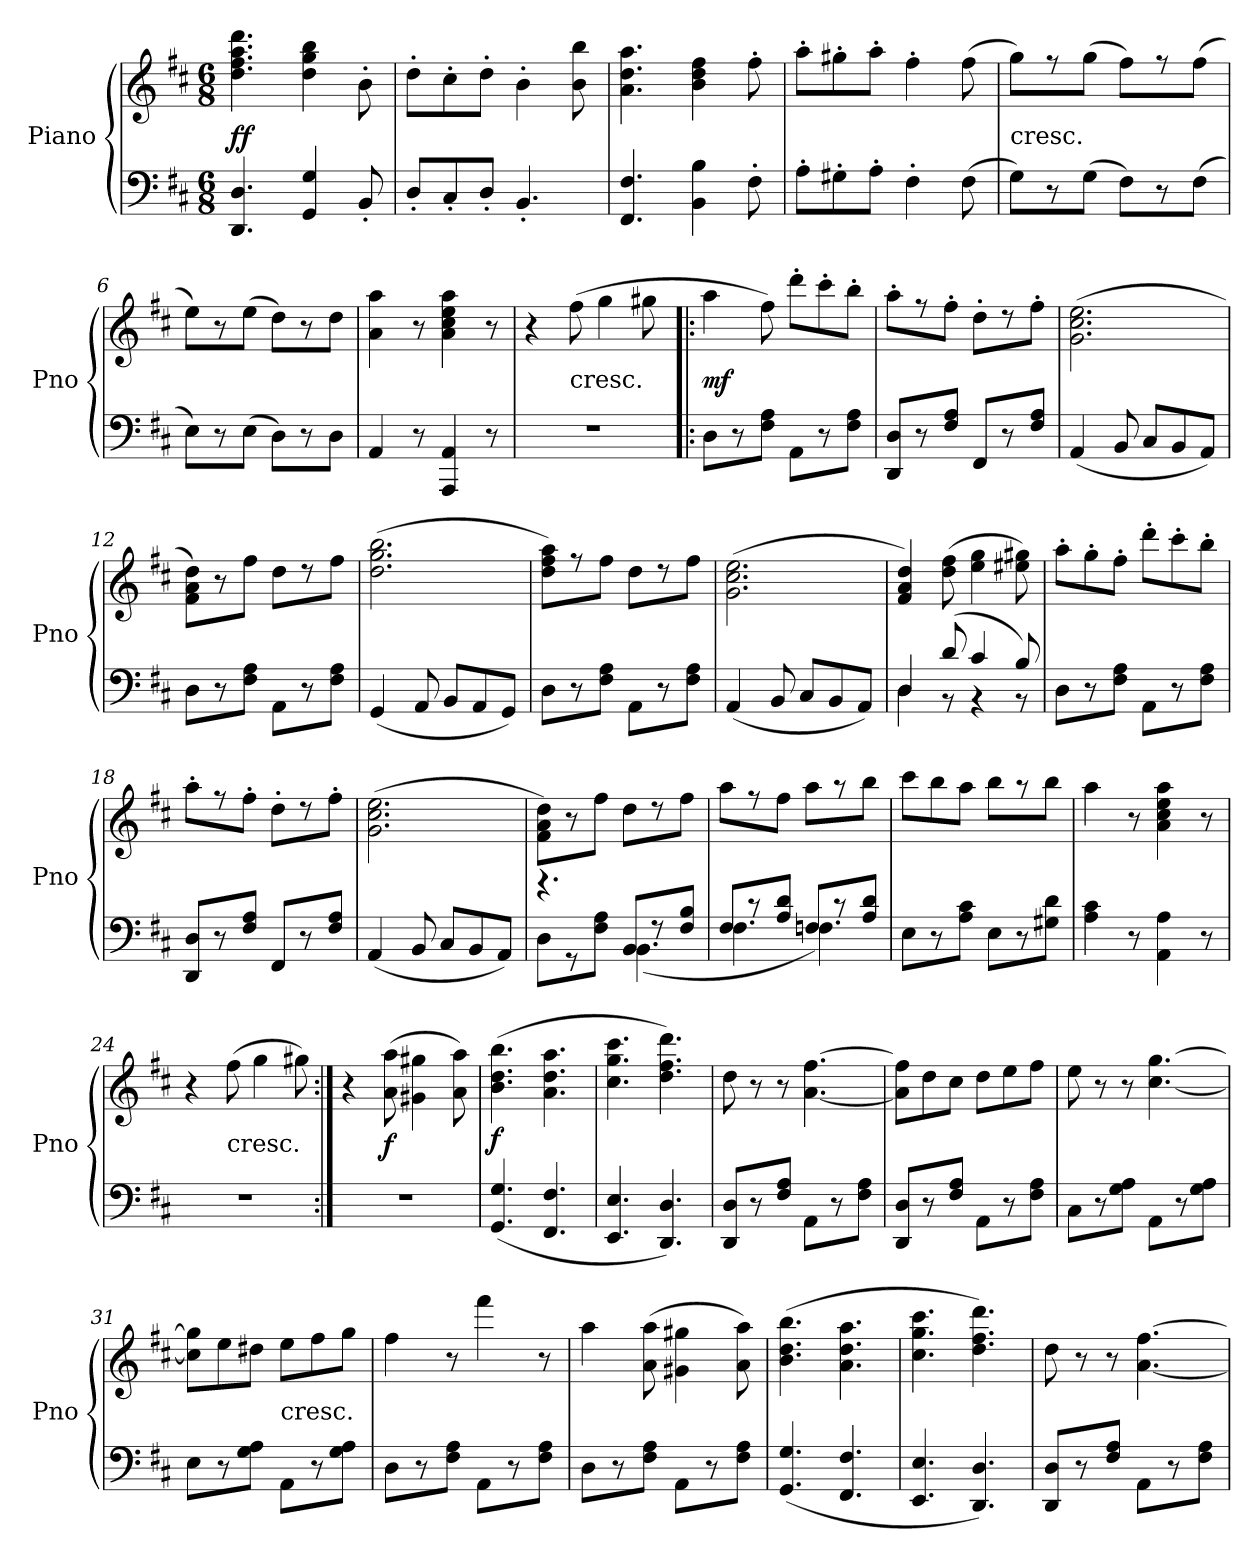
**kern	**kern	**dynam
*part1	*part1	*part1
*staff2	*staff1	*staff1/2
*I"Piano	*	*
*I'Pno	*	*
*clefF4	*clefG2	*
*k[f#c#]	*k[f#c#]	*
*D:	*D:	*
*M6/8	*M6/8	*
*MM180	*MM180	*
=1	=1	=1
4.DD/ 4.D/	4.dd\ 4.ff#\ 4.aa\ 4.ddd\	ff
4GG/ 4G/	4dd\ 4gg\ 4bb\	.
8BB'/	8b'\	.
=2	=2	=2
8D'/L	8dd'\L	.
8C#'/	8cc#'\	.
8D'/J	8dd'\J	.
4.BB'/	4b'\	.
.	8b\ 8bb\	.
=3	=3	=3
4.FF#/ 4.F#/	4.a\ 4.dd\ 4.aa\	.
4BB\ 4B\	4b\ 4dd\ 4ff#\	.
8F#'\	8ff#'\	.
=4	=4	=4
8A'\L	8aa'\L	.
8G#X'\	8gg#X'\	.
8A'\J	8aa'\J	.
4F#'\	4ff#'\	.
(8F#\	(8ff#\	.
=5	=5	=5
!	!LO:TX:c:t=cresc.	!
8G\L)	8gg\L)	.
8r	8r	.
(8G\J	(8gg\J	.
8F#\L)	8ff#\L)	.
8r	8r	.
(8F#\J	(8ff#\J	.
=6	=6	=6
8E\L)	8ee\L)	.
8r	8r	.
(8E\J	(8ee\J	.
8D\L)	8dd\L)	.
8r	8r	.
8D\J	8dd\J	.
=7	=7	=7
4AA/	4a\ 4aa\	.
8r	8r	.
4AAA/ 4AA/	4a\ 4cc#\ 4ee\ 4aa\	.
8r	8r	.
=8	=8	=8
2.r	4r	.
!	!LO:TX:c:t=cresc.	!
.	(8ff#\	.
.	4gg\	.
.	8gg#X\	.
=9!|:	=9!|:	=9!|:
8D\L	4aa\	mf
8r	.	.
8F#\ 8A\J	8ff#\)	.
8AA\L	8ddd'\L	.
8r	8ccc#'\	.
8F#\ 8A\J	8bb'\J	.
=10	=10	=10
8DD/ 8D/L	8aa'\L	.
8r	8r	.
8F#/ 8A/J	8ff#'\J	.
8FF#/L	8dd'\L	.
8r	8r	.
8F#/ 8A/J	8ff#'\J	.
=11	=11	=11
(4AA/	(2.g\ 2.cc#\ 2.ee\	.
8BB/	.	.
8C#/L	.	.
8BB/	.	.
8AA/J)	.	.
=12	=12	=12
8D\L	8f#\ 8a\ 8dd\L)	.
8r	8r	.
8F#\ 8A\J	8ff#\J	.
8AA\L	8dd\L	.
8r	8r	.
8F#\ 8A\J	8ff#\J	.
=13	=13	=13
(4GG/	(2.dd\ 2.gg\ 2.bb\	.
8AA/	.	.
8BB/L	.	.
8AA/	.	.
8GG/J)	.	.
=14	=14	=14
8D\L	8dd\ 8ff#\ 8aa\L)	.
8r	8r	.
8F#\ 8A\J	8ff#\J	.
8AA\L	8dd\L	.
8r	8r	.
8F#\ 8A\J	8ff#\J	.
=15	=15	=15
(4AA/	(2.g\ 2.cc#\ 2.ee\	.
8BB/	.	.
8C#/L	.	.
8BB/	.	.
8AA/J)	.	.
=16	=16	=16
*^	*	*
4D/	4D\	4f#/ 4a/ 4dd/)	.
(8d/	8r	(8dd\ 8ff#\	.
4c#/	4r	4ee\ 4gg\	.
8B/)	8r	8ee#X\ 8gg#X\)	.
*v	*v	*	*
=17	=17	=17
8D\L	8aa'\L	.
8r	8gg'\	.
8F#\ 8A\J	8ff#'\J	.
8AA\L	8ddd'\L	.
8r	8ccc#'\	.
8F#\ 8A\J	8bb'\J	.
=18	=18	=18
8DD/ 8D/L	8aa'\L	.
8r	8r	.
8F#/ 8A/J	8ff#'\J	.
8FF#/L	8dd'\L	.
8r	8r	.
8F#/ 8A/J	8ff#'\J	.
=19	=19	=19
(4AA/	(2.g\ 2.cc#\ 2.ee\	.
8BB/	.	.
8C#/L	.	.
8BB/	.	.
8AA/J)	.	.
=20	=20	=20
*^	*	*
4.r	8D\L	8f#\ 8a\ 8dd\L)	.
.	8r	8r	.
.	8F#\ 8A\J	8ff#\J	.
8BB/L	(4.BB\	8dd\L	.
8r	.	8r	.
8F#/ 8B/J	.	8ff#\J	.
=21	=21	=21	=21
8F#/L	4.F#\	8aa\L	.
8r	.	8r	.
8A/ 8d/J	.	8ff#\J	.
8Fn/L	4.Fn\)	8aa\L	.
8r	.	8r	.
8A/ 8d/J	.	8bb\J	.
*v	*v	*	*
=22	=22	=22
8E\L	8ccc#\L	.
8r	8bb\	.
8A\ 8c#\J	8aa\J	.
8E\L	8bb\L	.
8r	8r	.
8G#X\ 8d\J	8bb\J	.
=23	=23	=23
4A\ 4c#\	4aa\	.
8r	8r	.
4AA\ 4A\	4a\ 4cc#\ 4ee\ 4aa\	.
8r	8r	.
=24	=24	=24
2.r	4r	.
!	!LO:TX:c:t=cresc.	!
.	(8ff#\	.
.	4gg\	.
.	8gg#X\)	.
=25:|!	=25:|!	=25:|!
2.r	4r	.
.	(8a\ 8aa\	f
.	4g#X\ 4gg#X\	.
.	8a\ 8aa\)	.
=26	=26	=26
(4.GG/ 4.G/	(4.b\ 4.dd\ 4.bb\	f
4.FF#/ 4.F#/	4.a\ 4.dd\ 4.aa\	.
=27	=27	=27
4.EE/ 4.E/	4.cc#\ 4.gg\ 4.ccc#\	.
4.DD/ 4.D/)	4.dd\ 4.ff#\ 4.ddd\)	.
=28	=28	=28
8DD/ 8D/L	8dd\	.
8r	8r	.
8F#/ 8A/J	8r	.
8AA\L	[4.a\ [4.ff#\	.
8r	.	.
8F#\ 8A\J	.	.
=29	=29	=29
8DD/ 8D/L	8a]\ 8ff#]\L	.
8r	8dd\	.
8F#/ 8A/J	8cc#\J	.
8AA\L	8dd\L	.
8r	8ee\	.
8F#\ 8A\J	8ff#\J	.
=30	=30	=30
8C#\L	8ee\	.
8r	8r	.
8G\ 8A\J	8r	.
8AA\L	[4.cc#\ [4.gg\	.
8r	.	.
8G\ 8A\J	.	.
=31	=31	=31
8E\L	8cc#]\ 8gg]\L	.
8r	8ee\	.
8G\ 8A\J	8dd#X\J	.
!	!LO:TX:c:t=cresc.	!
8AA\L	8ee\L	.
8r	8ff#\	.
8G\ 8A\J	8gg\J	.
=32	=32	=32
8D\L	4ff#\	.
8r	.	.
8F#\ 8A\J	8r	.
8AA\L	4fff#\	.
8r	.	.
8F#\ 8A\J	8r	.
=33	=33	=33
8D\L	4aa\	.
8r	.	.
8F#\ 8A\J	(8a\ 8aa\	.
8AA\L	4g#X\ 4gg#X\	.
8r	.	.
8F#\ 8A\J	8a\ 8aa\)	.
=34	=34	=34
(4.GG/ 4.G/	(4.b\ 4.dd\ 4.bb\	.
4.FF#/ 4.F#/	4.a\ 4.dd\ 4.aa\	.
=35	=35	=35
4.EE/ 4.E/	4.cc#\ 4.gg\ 4.ccc#\	.
4.DD/ 4.D/)	4.dd\ 4.ff#\ 4.ddd\)	.
=36	=36	=36
8DD/ 8D/L	8dd\	.
8r	8r	.
8F#/ 8A/J	8r	.
8AA\L	[4.a\ [4.ff#\	.
8r	.	.
8F#\ 8A\J	.	.
=	=	=
*-	*-	*-
